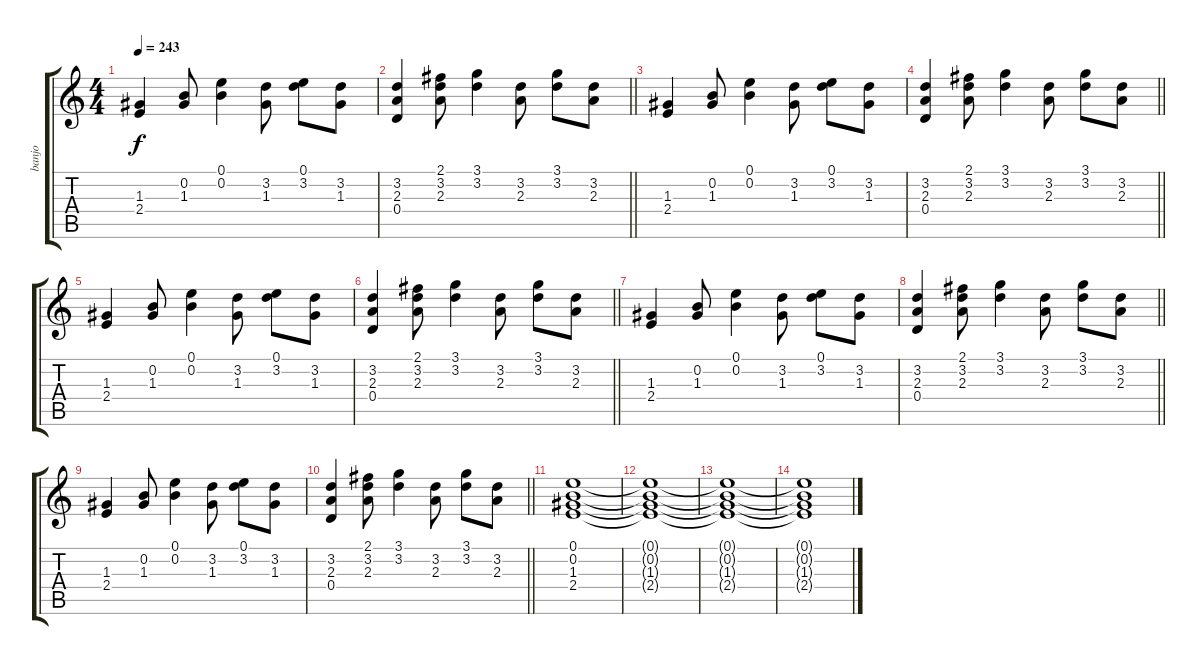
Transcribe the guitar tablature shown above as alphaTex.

\track ("banjo" "banjo") {instrument banjo}
\staff {score tabs}
\tuning (E4 B3 G3 D3 A2 E2) {hide}
\displaytranspose 12
\ts (4 4)
\tempo 243
\clef g2
\ks c
(1.3 2.4).4{dy f} (0.2 1.3).8 (0.1 0.2).4 (3.2 1.3).8 (0.1 3.2).8 (3.2 1.3).8 |
\barLineRight lightlight
(3.2 2.3 0.4).4 (2.1 3.2 2.3).8 (3.1 3.2).4 (3.2 2.3).8 (3.1 3.2).8 (3.2 2.3).8 |
(1.3 2.4).4 (0.2 1.3).8 (0.1 0.2).4 (3.2 1.3).8 (0.1 3.2).8 (3.2 1.3).8 |
\barLineRight lightlight
(3.2 2.3 0.4).4 (2.1 3.2 2.3).8 (3.1 3.2).4 (3.2 2.3).8 (3.1 3.2).8 (3.2 2.3).8 |
(1.3 2.4).4 (0.2 1.3).8 (0.1 0.2).4 (3.2 1.3).8 (0.1 3.2).8 (3.2 1.3).8 |
\barLineRight lightlight
(3.2 2.3 0.4).4 (2.1 3.2 2.3).8 (3.1 3.2).4 (3.2 2.3).8 (3.1 3.2).8 (3.2 2.3).8 |
(1.3 2.4).4 (0.2 1.3).8 (0.1 0.2).4 (3.2 1.3).8 (0.1 3.2).8 (3.2 1.3).8 |
\barLineRight lightlight
(3.2 2.3 0.4).4 (2.1 3.2 2.3).8 (3.1 3.2).4 (3.2 2.3).8 (3.1 3.2).8 (3.2 2.3).8 |
(1.3 2.4).4 (0.2 1.3).8 (0.1 0.2).4 (3.2 1.3).8 (0.1 3.2).8 (3.2 1.3).8 |
\barLineRight lightlight
(3.2 2.3 0.4).4 (2.1 3.2 2.3).8 (3.1 3.2).4 (3.2 2.3).8 (3.1 3.2).8 (3.2 2.3).8 |
(0.1 0.2 1.3 2.4).1 |
(0.1{t} 0.2{t} 1.3{t} 2.4{t}).1 |
(0.1{t} 0.2{t} 1.3{t} 2.4{t}).1 |
(0.1{t} 0.2{t} 1.3{t} 2.4{t}).1
